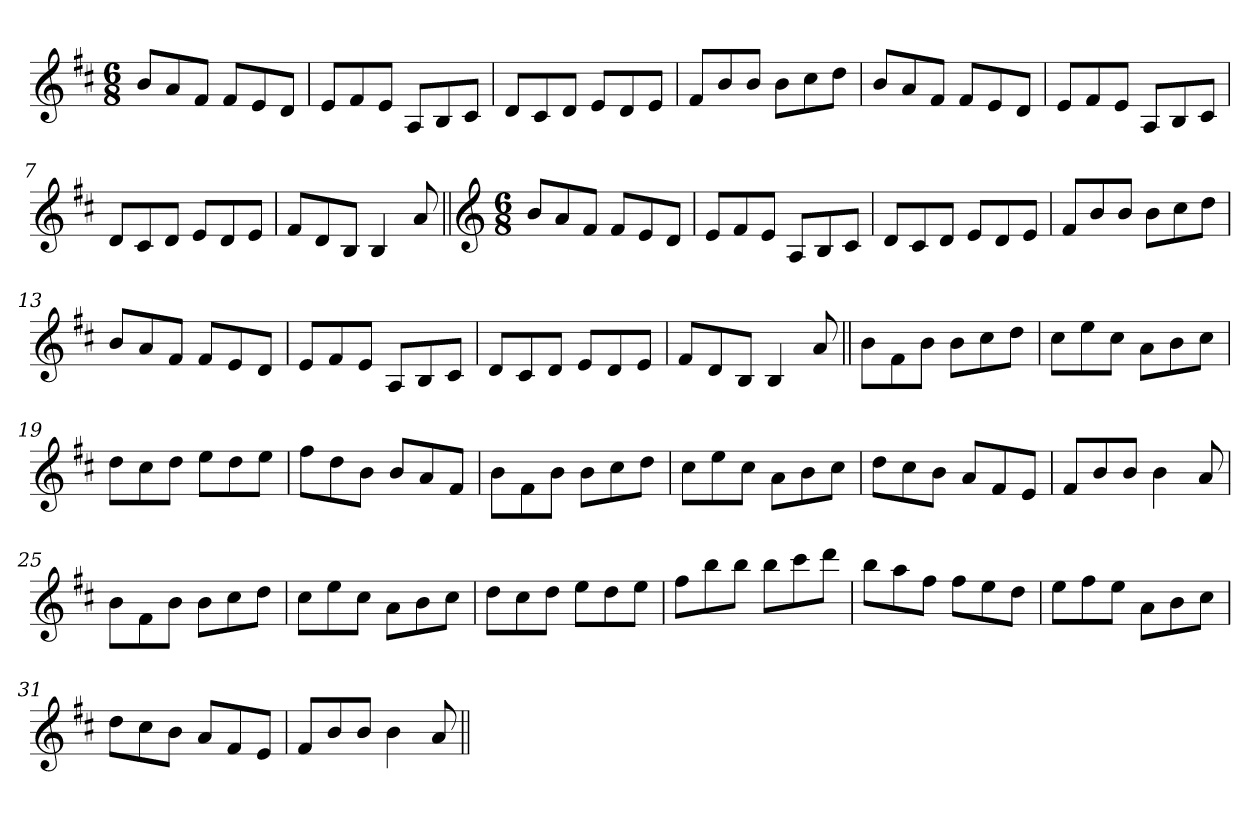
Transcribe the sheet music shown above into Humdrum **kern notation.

**kern
*part1
*staff1
*clefG2
*k[f#c#]
*b:
*M6/8
=1
8b/L
8a/
8f#/J
8f#/L
8e/
8d/J
=2
8e/L
8f#/
8e/J
8A/L
8B/
8c#/J
=3
8d/L
8c#/
8d/J
8e/L
8d/
8e/J
=4
8f#/L
8b/
8b/J
8b\L
8cc#\
8dd\J
=5
8b/L
8a/
8f#/J
8f#/L
8e/
8d/J
=6
8e/L
8f#/
8e/J
8A/L
8B/
8c#/J
!!LO:LB:g=z
=7
8d/L
8c#/
8d/J
8e/L
8d/
8e/J
=8
8f#/L
8d/
8B/J
4B/
8a/
=9||
*clefG2
*M6/8
8b/L
8a/
8f#/J
8f#/L
8e/
8d/J
=10
8e/L
8f#/
8e/J
8A/L
8B/
8c#/J
=11
8d/L
8c#/
8d/J
8e/L
8d/
8e/J
=12
8f#/L
8b/
8b/J
8b\L
8cc#\
8dd\J
!!LO:LB:g=z
=13
8b/L
8a/
8f#/J
8f#/L
8e/
8d/J
=14
8e/L
8f#/
8e/J
8A/L
8B/
8c#/J
=15
8d/L
8c#/
8d/J
8e/L
8d/
8e/J
=16
8f#/L
8d/
8B/J
4B/
8a/
=17||
8b\L
8f#\
8b\J
8b\L
8cc#\
8dd\J
=18
8cc#\L
8ee\
8cc#\J
8a\L
8b\
8cc#\J
!!LO:LB:g=z
=19
8dd\L
8cc#\
8dd\J
8ee\L
8dd\
8ee\J
=20
8ff#\L
8dd\
8b\J
8b/L
8a/
8f#/J
=21
8b\L
8f#\
8b\J
8b\L
8cc#\
8dd\J
=22
8cc#\L
8ee\
8cc#\J
8a\L
8b\
8cc#\J
=23
8dd\L
8cc#\
8b\J
8a/L
8f#/
8e/J
=24
8f#/L
8b/
8b/J
4b\
8a/
!!LO:LB:g=z
=25
8b\L
8f#\
8b\J
8b\L
8cc#\
8dd\J
=26
8cc#\L
8ee\
8cc#\J
8a\L
8b\
8cc#\J
=27
8dd\L
8cc#\
8dd\J
8ee\L
8dd\
8ee\J
=28
8ff#\L
8bb\
8bb\J
8bb\L
8ccc#\
8ddd\J
=29
8bb\L
8aa\
8ff#\J
8ff#\L
8ee\
8dd\J
=30
8ee\L
8ff#\
8ee\J
8a\L
8b\
8cc#\J
!!LO:LB:g=z
=31
8dd\L
8cc#\
8b\J
8a/L
8f#/
8e/J
=32
8f#/L
8b/
8b/J
4b\
8a/
=||
*-
